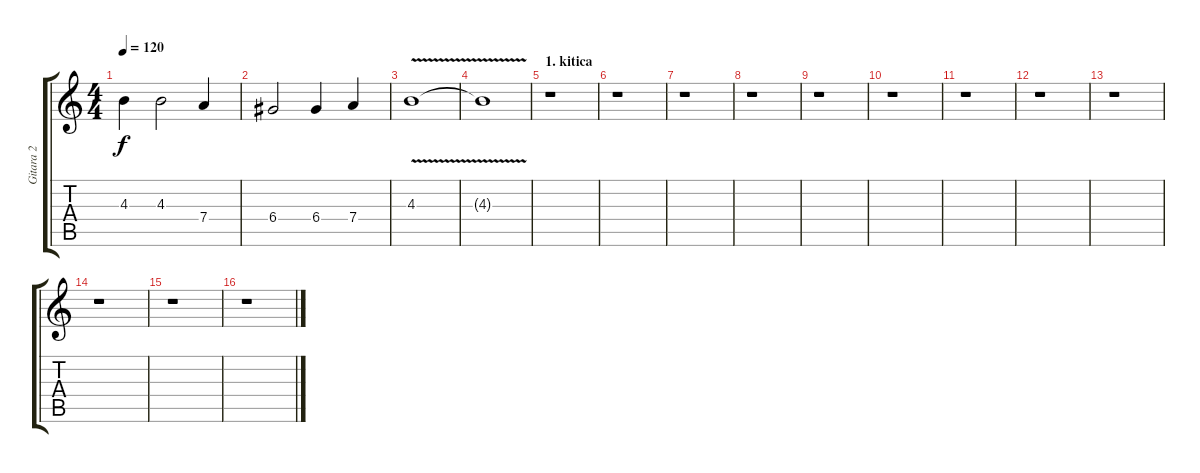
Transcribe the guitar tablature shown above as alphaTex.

\track ("Gitara 2" "Gitara 2") {instrument distortionguitar}
\staff {score tabs}
\tuning (E4 B3 G3 D3 A2 E2) {hide}
\ts (4 4)
\tempo 120
\clef g2
\ks c
4.3.4{dy f} 4.3.2 7.4.4 |
6.4.2 6.4.4 7.4.4 |
4.3{v}.1 |
4.3{t}.1 |
\section ("" "1. kitica")
r.1 |
r.1 |
r.1 |
r.1 |
r.1 |
r.1 |
r.1 |
r.1 |
r.1 |
r.1 |
r.1 |
r.1
